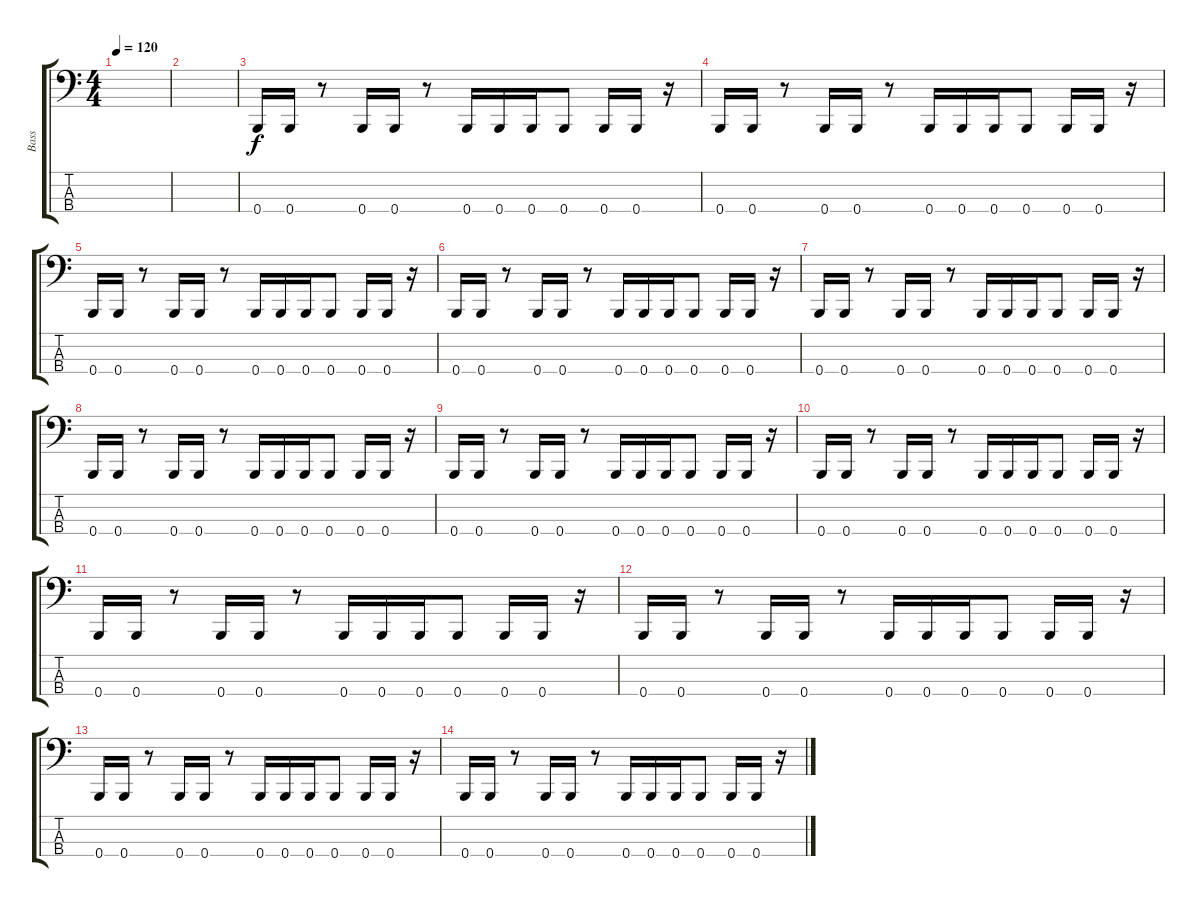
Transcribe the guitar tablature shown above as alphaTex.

\track ("Bass" "Bass") {instrument electricbassfinger}
\staff {score tabs}
\tuning (E2 B1 Gb1 B0) {hide}
\ts (4 4)
\tempo 120
\clef f4
\ks c
|
|
0.4.16 0.4.16 r.8 0.4.16 0.4.16 r.8 0.4.16 0.4.16 0.4.16 0.4.8 0.4.16 0.4.16 r.16 |
0.4.16 0.4.16 r.8 0.4.16 0.4.16 r.8 0.4.16 0.4.16 0.4.16 0.4.8 0.4.16 0.4.16 r.16 |
0.4.16 0.4.16 r.8 0.4.16 0.4.16 r.8 0.4.16 0.4.16 0.4.16 0.4.8 0.4.16 0.4.16 r.16 |
0.4.16 0.4.16 r.8 0.4.16 0.4.16 r.8 0.4.16 0.4.16 0.4.16 0.4.8 0.4.16 0.4.16 r.16 |
0.4.16{volume 7} 0.4.16 r.8 0.4.16 0.4.16 r.8 0.4.16 0.4.16 0.4.16 0.4.8 0.4.16 0.4.16 r.16 |
0.4.16 0.4.16 r.8 0.4.16 0.4.16 r.8 0.4.16 0.4.16 0.4.16 0.4.8 0.4.16 0.4.16 r.16 |
0.4.16 0.4.16 r.8 0.4.16 0.4.16 r.8 0.4.16 0.4.16 0.4.16 0.4.8 0.4.16 0.4.16 r.16 |
0.4.16 0.4.16 r.8 0.4.16 0.4.16 r.8 0.4.16 0.4.16 0.4.16 0.4.8 0.4.16 0.4.16 r.16 |
0.4.16{volume 0} 0.4.16 r.8 0.4.16 0.4.16 r.8 0.4.16 0.4.16 0.4.16 0.4.8 0.4.16 0.4.16 r.16 |
0.4.16 0.4.16 r.8 0.4.16 0.4.16 r.8 0.4.16 0.4.16 0.4.16 0.4.8 0.4.16 0.4.16 r.16 |
0.4.16 0.4.16 r.8 0.4.16 0.4.16 r.8 0.4.16 0.4.16 0.4.16 0.4.8 0.4.16 0.4.16 r.16 |
0.4.16 0.4.16 r.8 0.4.16 0.4.16 r.8 0.4.16 0.4.16 0.4.16 0.4.8 0.4.16 0.4.16 r.16
